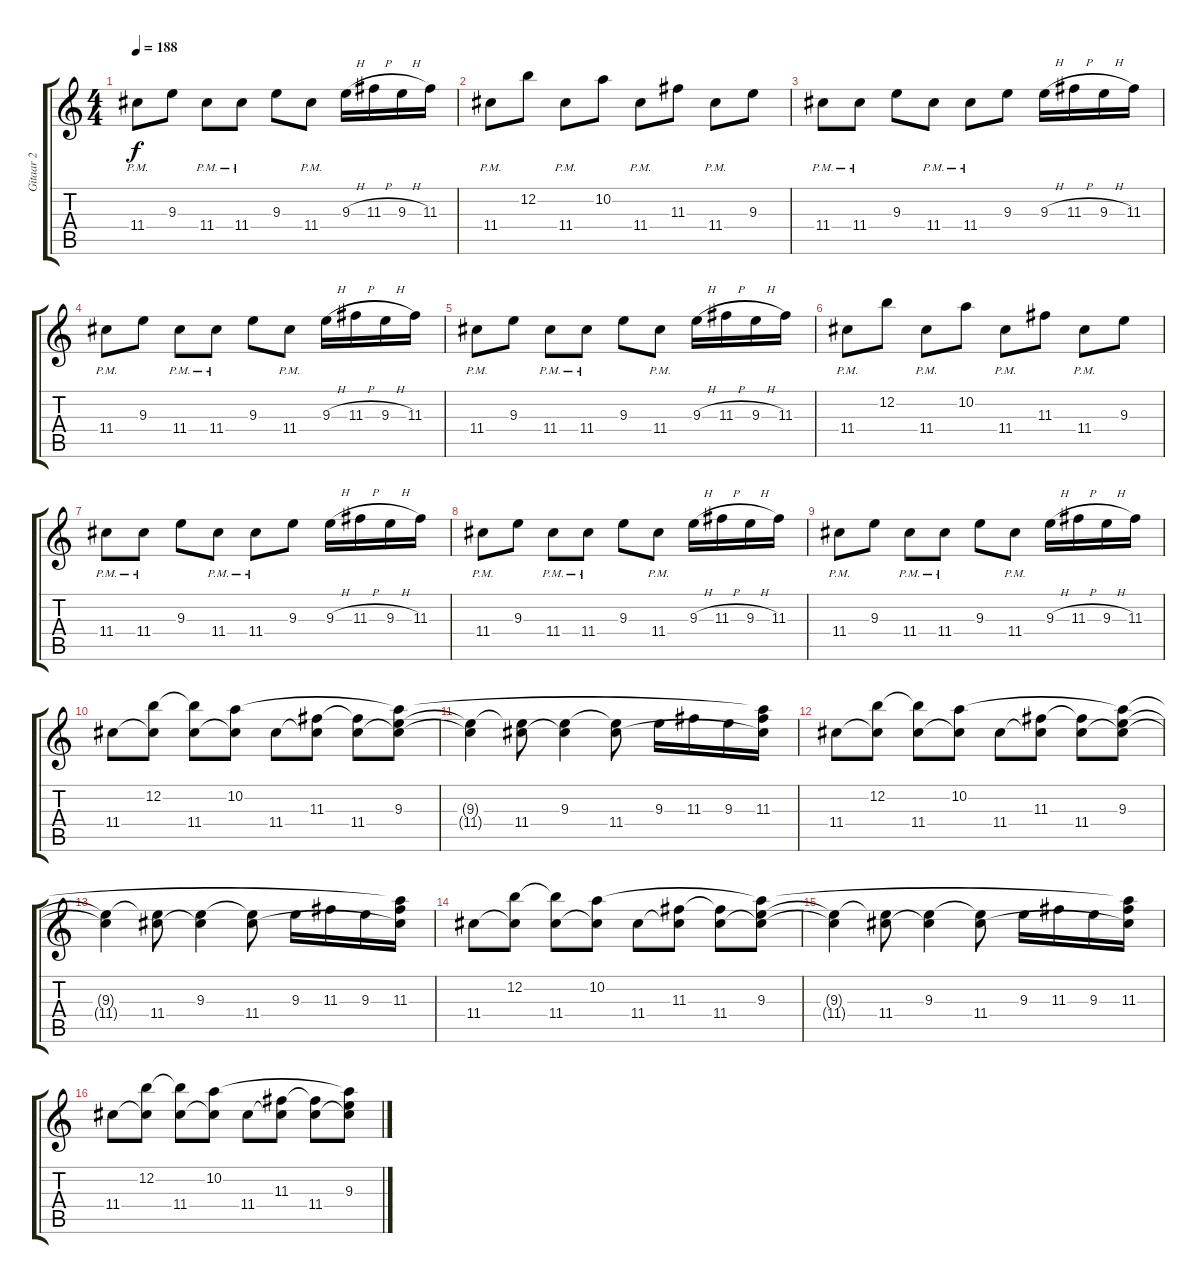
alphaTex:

\track ("Gitaar 2" "Gitaar 2") {instrument distortionguitar}
\staff {score tabs}
\tuning (E4 B3 G3 D3 A2 D2) {hide}
\ts (4 4)
\tempo 188
\clef g2
\ks c
11.4{pm}.8{dy f} 9.3.8 11.4{pm}.8 11.4{pm}.8 9.3.8 11.4{pm}.8 9.3{h}.16 11.3{h}.16 9.3{h}.16 11.3.16 |
11.4{pm}.8 12.2.8 11.4{pm}.8 10.2.8 11.4{pm}.8 11.3.8 11.4{pm}.8 9.3.8 |
11.4{pm}.8 11.4{pm}.8 9.3.8 11.4{pm}.8 11.4{pm}.8 9.3.8 9.3{h}.16 11.3{h}.16 9.3{h}.16 11.3.16 |
11.4{pm}.8 9.3.8 11.4{pm}.8 11.4{pm}.8 9.3.8 11.4{pm}.8 9.3{h}.16 11.3{h}.16 9.3{h}.16 11.3.16 |
11.4{pm}.8 9.3.8 11.4{pm}.8 11.4{pm}.8 9.3.8 11.4{pm}.8 9.3{h}.16 11.3{h}.16 9.3{h}.16 11.3.16 |
11.4{pm}.8 12.2.8 11.4{pm}.8 10.2.8 11.4{pm}.8 11.3.8 11.4{pm}.8 9.3.8 |
11.4{pm}.8 11.4{pm}.8 9.3.8 11.4{pm}.8 11.4{pm}.8 9.3.8 9.3{h}.16 11.3{h}.16 9.3{h}.16 11.3.16 |
11.4{pm}.8 9.3.8 11.4{pm}.8 11.4{pm}.8 9.3.8 11.4{pm}.8 9.3{h}.16 11.3{h}.16 9.3{h}.16 11.3.16 |
11.4{pm}.8 9.3.8 11.4{pm}.8 11.4{pm}.8 9.3.8 11.4{pm}.8 9.3{h}.16 11.3{h}.16 9.3{h}.16 11.3.16 |
11.4.8 (12.2 11.4{t}).8 (12.2{t} 11.4).8 (10.2 11.4{t}).8 11.4.8 (11.3 11.4{t}).8 (11.3{t} 11.4).8 (10.2{t} 9.3 11.4{t}).8 |
(9.3{t} 11.4{t}).4 (9.3{t} 11.4).8 (9.3 11.4{t}).4 (9.3{t} 11.4).8 9.3.16 11.3.16 9.3.16 (10.2{t} 11.3 11.4{t}).16 |
11.4.8 (12.2 11.4{t}).8 (12.2{t} 11.4).8 (10.2 11.4{t}).8 11.4.8 (11.3 11.4{t}).8 (11.3{t} 11.4).8 (10.2{t} 9.3 11.4{t}).8 |
(9.3{t} 11.4{t}).4 (9.3{t} 11.4).8 (9.3 11.4{t}).4 (9.3{t} 11.4).8 9.3.16 11.3.16 9.3.16 (10.2{t} 11.3 11.4{t}).16 |
11.4.8 (12.2 11.4{t}).8 (12.2{t} 11.4).8 (10.2 11.4{t}).8 11.4.8 (11.3 11.4{t}).8 (11.3{t} 11.4).8 (10.2{t} 9.3 11.4{t}).8 |
(9.3{t} 11.4{t}).4 (9.3{t} 11.4).8 (9.3 11.4{t}).4 (9.3{t} 11.4).8 9.3.16 11.3.16 9.3.16 (10.2{t} 11.3 11.4{t}).16 |
11.4.8 (12.2 11.4{t}).8 (12.2{t} 11.4).8 (10.2 11.4{t}).8 11.4.8 (11.3 11.4{t}).8 (11.3{t} 11.4).8 (10.2{t} 9.3 11.4{t}).8
